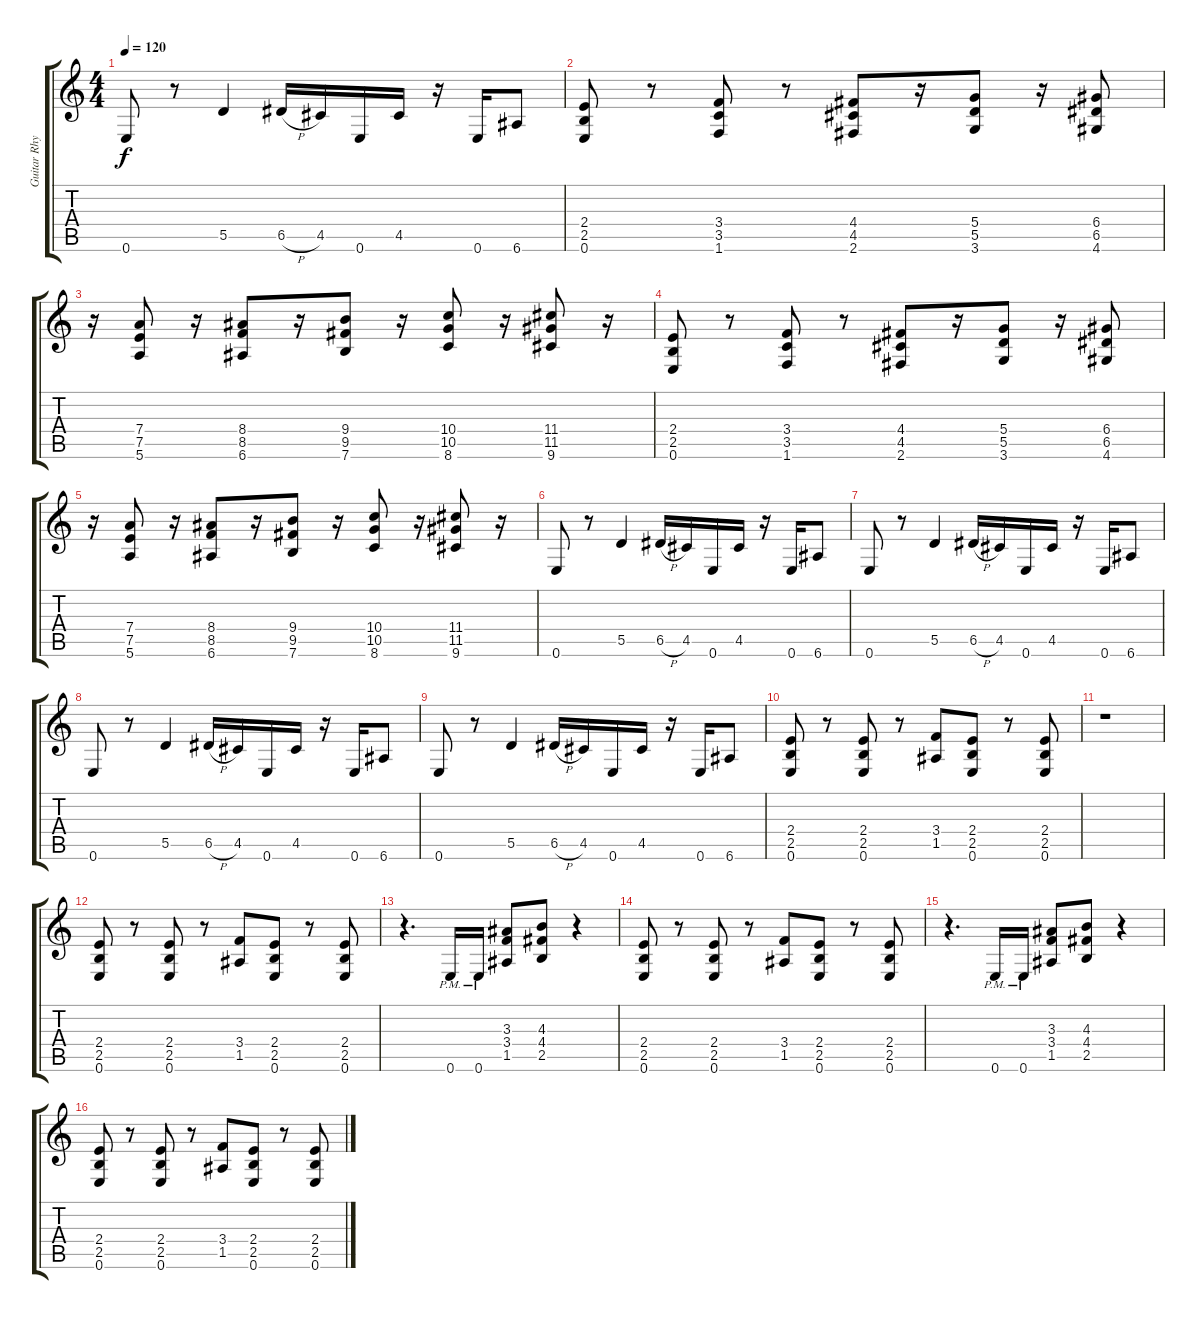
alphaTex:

\track ("Guitar Rhythm" "Guitar Rhy") {instrument overdrivenguitar}
\staff {score tabs}
\tuning (E4 B3 G3 D3 A2 E2) {hide}
\ts (4 4)
\tempo 120
\clef g2
\ks c
0.6.8{dy f} r.8 5.5.4 6.5{h}.16 4.5.16 0.6.16 4.5.16 r.16 0.6.16 6.6.8 |
(2.4 2.5 0.6).8 r.8 (3.4 3.5 1.6).8 r.8 (4.4 4.5 2.6).8 r.16 (5.4 5.5 3.6).8 r.16 (6.4 6.5 4.6).8 |
r.16 (7.4 7.5 5.6).8 r.16 (8.4 8.5 6.6).8 r.16 (9.4 9.5 7.6).8 r.16 (10.4 10.5 8.6).8 r.16 (11.4 11.5 9.6).8 r.16 |
(2.4 2.5 0.6).8 r.8 (3.4 3.5 1.6).8 r.8 (4.4 4.5 2.6).8 r.16 (5.4 5.5 3.6).8 r.16 (6.4 6.5 4.6).8 |
r.16 (7.4 7.5 5.6).8 r.16 (8.4 8.5 6.6).8 r.16 (9.4 9.5 7.6).8 r.16 (10.4 10.5 8.6).8 r.16 (11.4 11.5 9.6).8 r.16 |
0.6.8 r.8 5.5.4 6.5{h}.16 4.5.16 0.6.16 4.5.16 r.16 0.6.16 6.6.8 |
0.6.8 r.8 5.5.4 6.5{h}.16 4.5.16 0.6.16 4.5.16 r.16 0.6.16 6.6.8 |
0.6.8 r.8 5.5.4 6.5{h}.16 4.5.16 0.6.16 4.5.16 r.16 0.6.16 6.6.8 |
0.6.8 r.8 5.5.4 6.5{h}.16 4.5.16 0.6.16 4.5.16 r.16 0.6.16 6.6.8 |
(2.4 2.5 0.6).8 r.8 (2.4 2.5 0.6).8 r.8 (3.4 1.5).8 (2.4 2.5 0.6).8 r.8 (2.4 2.5 0.6).8 |
r.1 |
(2.4 2.5 0.6).8 r.8 (2.4 2.5 0.6).8 r.8 (3.4 1.5).8 (2.4 2.5 0.6).8 r.8 (2.4 2.5 0.6).8 |
r.4{d} 0.6{pm}.16 0.6{pm}.16 (3.3 3.4 1.5).8 (4.3 4.4 2.5).8 r.4 |
(2.4 2.5 0.6).8 r.8 (2.4 2.5 0.6).8 r.8 (3.4 1.5).8 (2.4 2.5 0.6).8 r.8 (2.4 2.5 0.6).8 |
r.4{d} 0.6{pm}.16 0.6{pm}.16 (3.3 3.4 1.5).8 (4.3 4.4 2.5).8 r.4 |
(2.4 2.5 0.6).8 r.8 (2.4 2.5 0.6).8 r.8 (3.4 1.5).8 (2.4 2.5 0.6).8 r.8 (2.4 2.5 0.6).8
